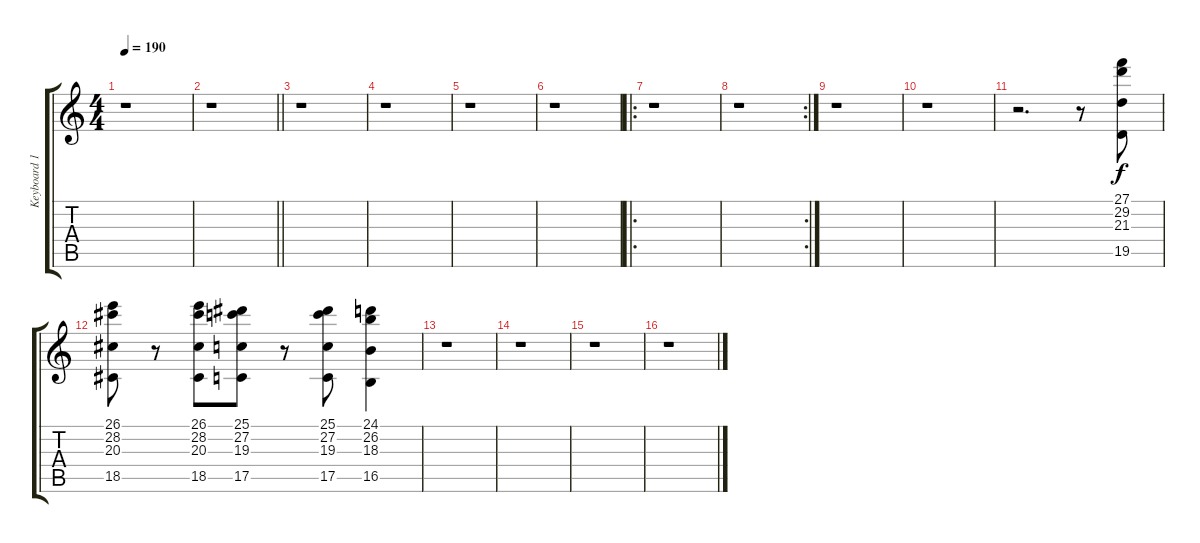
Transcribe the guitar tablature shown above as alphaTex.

\track ("Keyboard 1" "Keyboard 1") {instrument pad1newage}
\staff {score tabs}
\tuning (D4 A3 F3 C3 G2 D2) {hide}
\ts (4 4)
\tempo 190
\clef g2
\ks c
r.1{dy f} |
\barLineRight lightlight
r.1 |
r.1 |
r.1 |
r.1 |
r.1 |
\ro
r.1 |
\rc 2
r.1 |
r.1 |
r.1 |
r.2{d} r.8 (27.1 29.2 21.3 19.5).8{volume 13 instrument orchestrahit} |
(26.1 28.2 20.3 18.5).8 r.8 (26.1 28.2 20.3 18.5).8 (25.1 27.2 19.3 17.5).8 r.8 (25.1 27.2 19.3 17.5).8 (24.1 26.2 18.3 16.5).4 |
r.1 |
r.1 |
r.1 |
r.1
